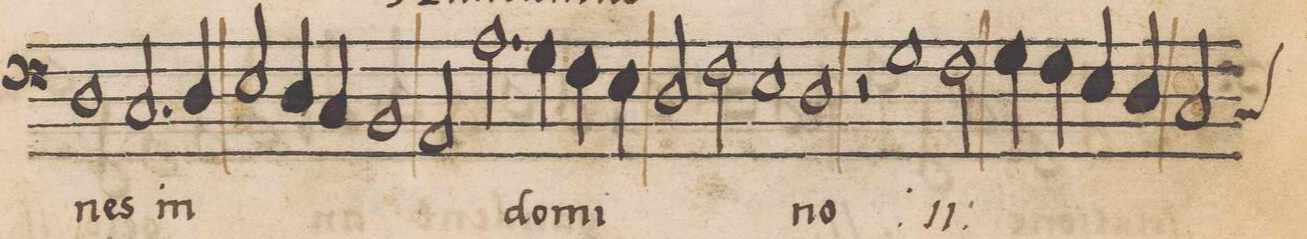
**kern	**text	**text
*I"BASSVS	*	*
*clefF4	*	*
*k[]	*	*
*met(C|)	*	*
*M2/1	*	*
1D	-nes	.
2.C/	in	.
4D/	.	.
=7-	=7-	=7-
2E/	.	.
4D/	.	.
4C/	.	.
1BB	.	.
=8-	=8-	=8-
2AA/	.	.
2.A\	do-	.
4G\	-mi-	.
4F\	.	.
4E\	.	.
=9-	=9-	=9-
2D/	.	.
2F\	.	.
1E	.	.
=10-	=10-	=10-
1D	-no	.
2r	.	.
*	*ij	*
1G\	in	.
=11-	=11-	=11-
2F\	.	.
4G\	do-	.
4F\	.	.
4E/	.	.
4D/	.	.
=12-	=12-	=12-
*custos:C	*	*
2C/	.	.
*-	*-	*-
